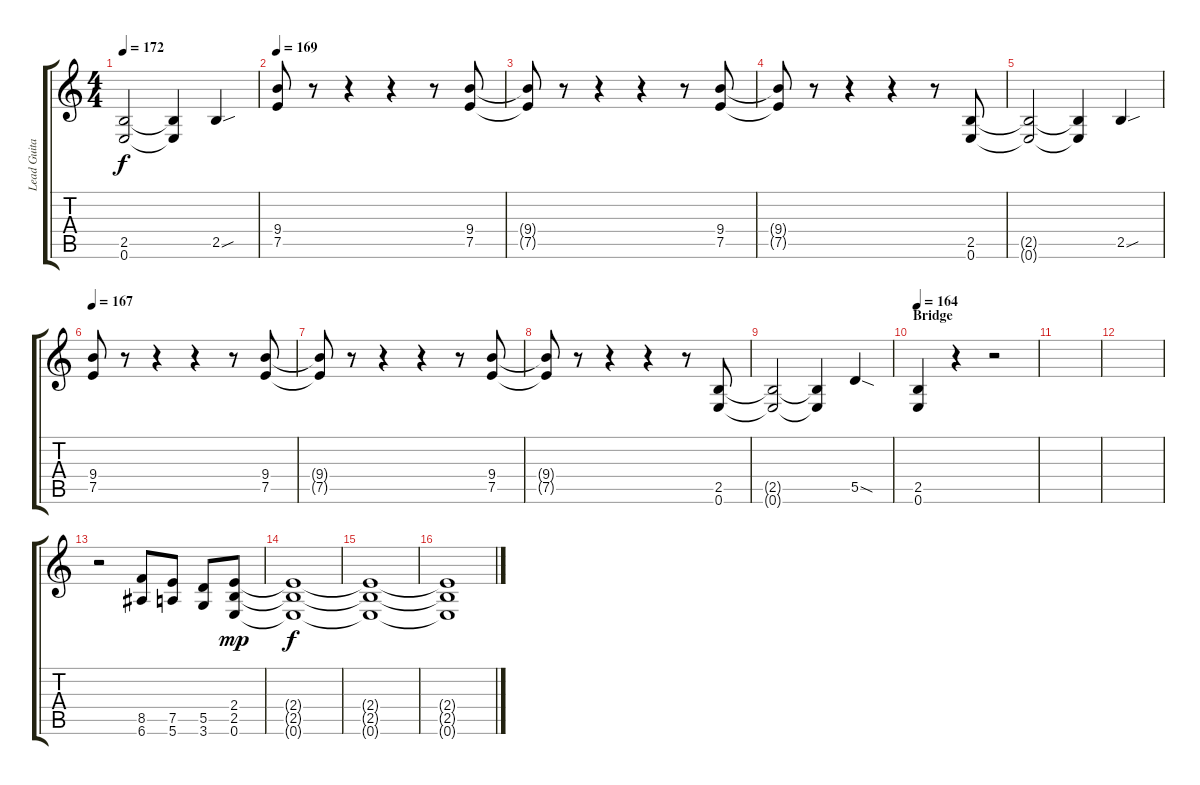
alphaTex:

\track ("Lead Guitar (Chris Poland)" "Lead Guita") {instrument distortionguitar}
\staff {score tabs}
\tuning (E4 B3 G3 D3 A2 E2) {hide}
\ts (4 4)
\tempo 172
\clef g2
\ks c
(2.5{t} 0.6{t}).2{dy f} (2.5{t} 0.6{t}).4 2.5{sou}.4 |
\tempo 169
(9.4 7.5).8 r.8 r.4 r.4 r.8 (9.4 7.5).8 |
(9.4{t} 7.5{t}).8 r.8 r.4 r.4 r.8 (9.4 7.5).8 |
(9.4{t} 7.5{t}).8 r.8 r.4 r.4 r.8 (2.5 0.6).8 |
(2.5{t} 0.6{t}).2 (2.5{t} 0.6{t}).4 2.5{sou}.4 |
\tempo 167
(9.4 7.5).8 r.8 r.4 r.4 r.8 (9.4 7.5).8 |
(9.4{t} 7.5{t}).8 r.8 r.4 r.4 r.8 (9.4 7.5).8 |
(9.4{t} 7.5{t}).8 r.8 r.4 r.4 r.8 (2.5 0.6).8 |
(2.5{t} 0.6{t}).2 (2.5{t} 0.6{t}).4 5.5{sod}.4 |
\section ("" "Bridge")
\tempo 164
(2.5 0.6).4 r.4 r.2 |
|
|
r.2 (8.5 6.6).8 (7.5 5.6).8 (5.5 3.6).8 (2.4 2.5 0.6).8{dy mp} |
(2.4{t} 2.5{t} 0.6{t}).1{dy f} |
(2.4{t} 2.5{t} 0.6{t}).1 |
(2.4{t} 2.5{t} 0.6{t}).1
